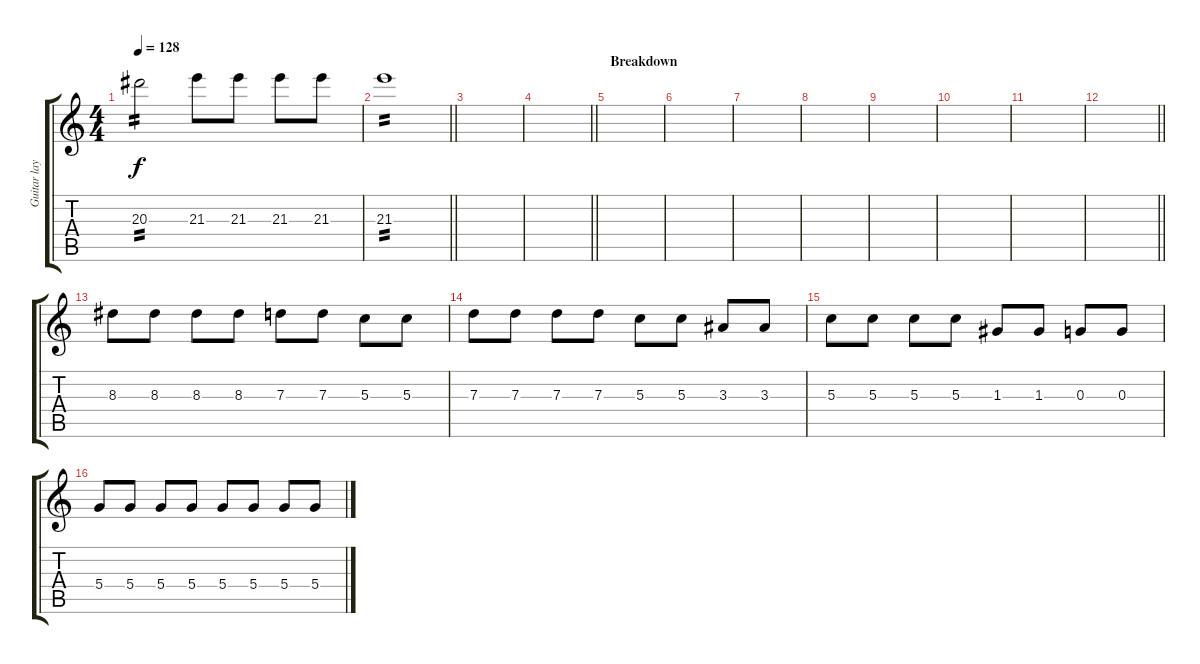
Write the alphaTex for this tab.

\track ("Guitar layered effects" "Guitar lay") {instrument guitarharmonics}
\staff {score tabs}
\tuning (E4 B3 G3 D3 A2 E2) {hide}
\ts (4 4)
\tempo 128
\clef g2
\ks c
20.3.2{tp 2 dy f} 21.3.8 21.3.8 21.3.8 21.3.8 |
\barLineRight lightlight
21.3.1{tp 2} |
|
\barLineRight lightlight
|
\section ("" "Breakdown")
|
|
|
|
|
|
|
\barLineRight lightlight
|
8.3.8{instrument overdrivenguitar} 8.3.8 8.3.8 8.3.8 7.3.8 7.3.8 5.3.8 5.3.8 |
7.3.8 7.3.8 7.3.8 7.3.8 5.3.8 5.3.8 3.3.8 3.3.8 |
5.3.8 5.3.8 5.3.8 5.3.8 1.3.8 1.3.8 0.3.8 0.3.8 |
5.4.8 5.4.8 5.4.8 5.4.8 5.4.8 5.4.8 5.4.8 5.4.8
